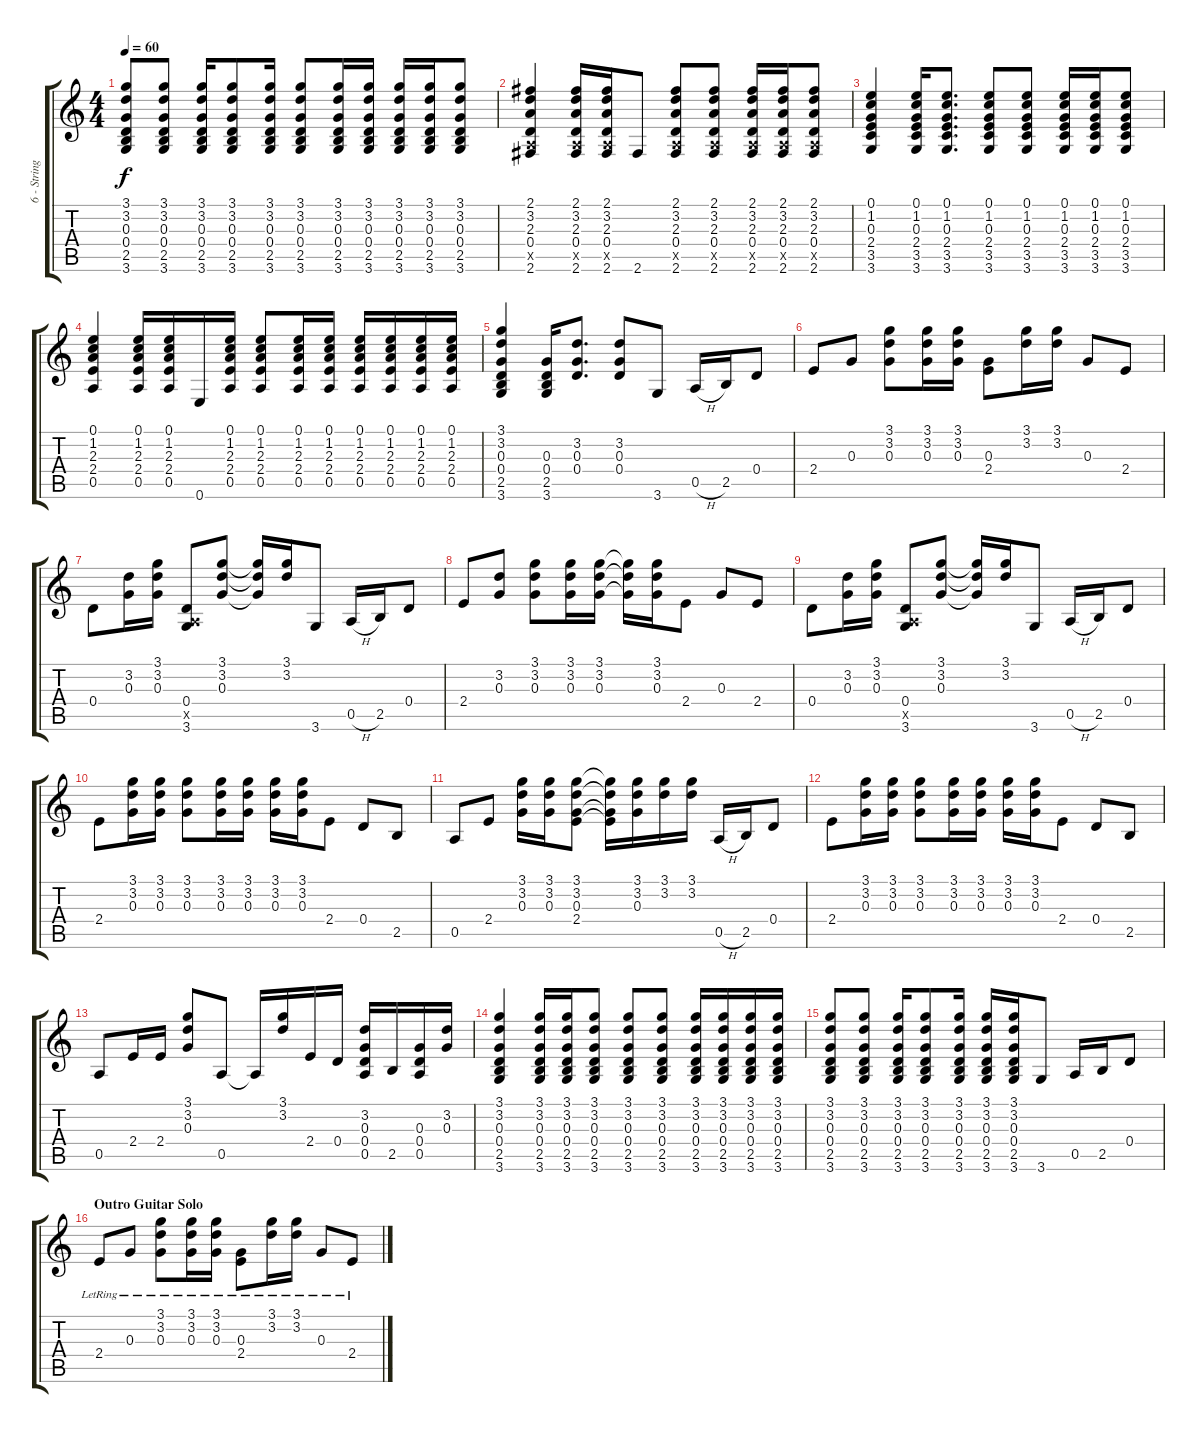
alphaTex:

\track ("6 - String Acoustic" "6 - String") {instrument acousticguitarsteel}
\staff {score tabs}
\tuning (E4 B3 G3 D3 A2 E2) {hide}
\ts (4 4)
\tempo 60
\clef g2
\ks c
(3.1 3.2 0.3 0.4 2.5 3.6).8{dy f} (3.1 3.2 0.3 0.4 2.5 3.6).8 (3.1 3.2 0.3 0.4 2.5 3.6).16 (3.1 3.2 0.3 0.4 2.5 3.6).8 (3.1 3.2 0.3 0.4 2.5 3.6).16 (3.1 3.2 0.3 0.4 2.5 3.6).8 (3.1 3.2 0.3 0.4 2.5 3.6).16 (3.1 3.2 0.3 0.4 2.5 3.6).16 (3.1 3.2 0.3 0.4 2.5 3.6).16 (3.1 3.2 0.3 0.4 2.5 3.6).16 (3.1 3.2 0.3 0.4 2.5 3.6).8 |
(2.1 3.2 2.3 0.4 0.5{x} 2.6).4 (2.1 3.2 2.3 0.4 0.5{x} 2.6).16 (2.1 3.2 2.3 0.4 0.5{x} 2.6).16 2.6.8 (2.1 3.2 2.3 0.4 0.5{x} 2.6).8 (2.1 3.2 2.3 0.4 0.5{x} 2.6).8 (2.1 3.2 2.3 0.4 0.5{x} 2.6).16 (2.1 3.2 2.3 0.4 0.5{x} 2.6).16 (2.1 3.2 2.3 0.4 0.5{x} 2.6).8 |
(0.1 1.2 0.3 2.4 3.5 3.6).4 (0.1 1.2 0.3 2.4 3.5 3.6).16 (0.1 1.2 0.3 2.4 3.5 3.6).8{d} (0.1 1.2 0.3 2.4 3.5 3.6).8 (0.1 1.2 0.3 2.4 3.5 3.6).8 (0.1 1.2 0.3 2.4 3.5 3.6).16 (0.1 1.2 0.3 2.4 3.5 3.6).16 (0.1 1.2 0.3 2.4 3.5 3.6).8 |
(0.1 1.2 2.3 2.4 0.5).4 (0.1 1.2 2.3 2.4 0.5).16 (0.1 1.2 2.3 2.4 0.5).16 0.6.16 (0.1 1.2 2.3 2.4 0.5).16 (0.1 1.2 2.3 2.4 0.5).8 (0.1 1.2 2.3 2.4 0.5).16 (0.1 1.2 2.3 2.4 0.5).16 (0.1 1.2 2.3 2.4 0.5).16 (0.1 1.2 2.3 2.4 0.5).16 (0.1 1.2 2.3 2.4 0.5).16 (0.1 1.2 2.3 2.4 0.5).16 |
(3.1 3.2 0.3 0.4 2.5 3.6).4 (0.3 0.4 2.5 3.6).16 (3.2 0.3 0.4).8{d} (3.2 0.3 0.4).8 3.6.8 0.5{h}.16 2.5.16 0.4.8 |
2.4.8 0.3.8 (3.1 3.2 0.3).8 (3.1 3.2 0.3).16 (3.1 3.2 0.3).16 (0.3 2.4).8 (3.1 3.2).16 (3.1 3.2).16 0.3.8 2.4.8 |
0.4.8 (3.2 0.3).16 (3.1 3.2 0.3).16 (0.4 0.5{x} 3.6).8 (3.1 3.2 0.3).8 (3.1{t} 3.2{t} 0.3{t}).16 (3.1 3.2).16 3.6.8 0.5{h}.16 2.5.16 0.4.8 |
2.4.8 (3.2 0.3).8 (3.1 3.2 0.3).8 (3.1 3.2 0.3).16 (3.1 3.2 0.3).16 (3.1{t} 3.2{t} 0.3{t}).16 (3.1 3.2 0.3).16 2.4.8 0.3.8 2.4.8 |
0.4.8 (3.2 0.3).16 (3.1 3.2 0.3).16 (0.4 0.5{x} 3.6).8 (3.1 3.2 0.3).8 (3.1{t} 3.2{t} 0.3{t}).16 (3.1 3.2).16 3.6.8 0.5{h}.16 2.5.16 0.4.8 |
2.4.8 (3.1 3.2 0.3).16 (3.1 3.2 0.3).16 (3.1 3.2 0.3).8 (3.1 3.2 0.3).16 (3.1 3.2 0.3).16 (3.1 3.2 0.3).16 (3.1 3.2 0.3).16 2.4.8 0.4.8 2.5.8 |
0.5.8 2.4.8 (3.1 3.2 0.3).16 (3.1 3.2 0.3).16 (3.1 3.2 0.3 2.4).8 (3.1{t} 3.2{t} 0.3{t} 2.4{t}).16 (3.1 3.2 0.3).16 (3.1 3.2).16 (3.1 3.2).16 0.5{h}.16 2.5.16 0.4.8 |
2.4.8 (3.1 3.2 0.3).16 (3.1 3.2 0.3).16 (3.1 3.2 0.3).8 (3.1 3.2 0.3).16 (3.1 3.2 0.3).16 (3.1 3.2 0.3).16 (3.1 3.2 0.3).16 2.4.8 0.4.8 2.5.8 |
0.5.8 2.4.16 2.4.16 (3.1 3.2 0.3).8 0.5.8 0.5{t}.16 (3.1 3.2).16 2.4.16 0.4.16 (3.2 0.3 0.4 0.5).16 2.5.16 (0.3 0.4 0.5).16 (3.2 0.3).16 |
(3.1 3.2 0.3 0.4 2.5 3.6).4 (3.1 3.2 0.3 0.4 2.5 3.6).16 (3.1 3.2 0.3 0.4 2.5 3.6).16 (3.1 3.2 0.3 0.4 2.5 3.6).8 (3.1 3.2 0.3 0.4 2.5 3.6).8 (3.1 3.2 0.3 0.4 2.5 3.6).8 (3.1 3.2 0.3 0.4 2.5 3.6).16 (3.1 3.2 0.3 0.4 2.5 3.6).16 (3.1 3.2 0.3 0.4 2.5 3.6).16 (3.1 3.2 0.3 0.4 2.5 3.6).16 |
(3.1 3.2 0.3 0.4 2.5 3.6).8 (3.1 3.2 0.3 0.4 2.5 3.6).8 (3.1 3.2 0.3 0.4 2.5 3.6).16 (3.1 3.2 0.3 0.4 2.5 3.6).8 (3.1 3.2 0.3 0.4 2.5 3.6).16 (3.1 3.2 0.3 0.4 2.5 3.6).16 (3.1 3.2 0.3 0.4 2.5 3.6).16 3.6.8 0.5.16 2.5.16 0.4.8 |
\section ("" "Outro Guitar Solo")
2.4{lr}.8 0.3{lr}.8 (3.1{lr} 3.2{lr} 0.3{lr}).8 (3.1{lr} 3.2{lr} 0.3{lr}).16 (3.1{lr} 3.2{lr} 0.3{lr}).16 (0.3{lr} 2.4{lr}).8 (3.1{lr} 3.2{lr}).16 (3.1{lr} 3.2{lr}).16 0.3{lr}.8 2.4{lr}.8
